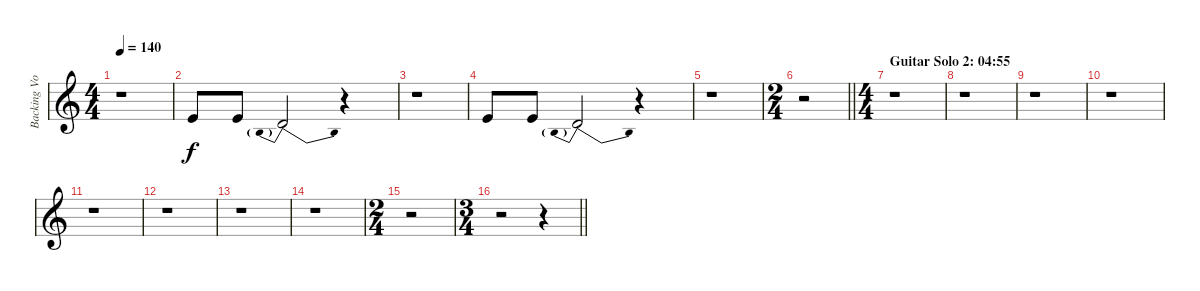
\track ("Backing Vocals" "Backing Vo") {instrument lead2sawtooth}
\staff {score}
\tuning (E4 B3 G3 D3 A2 E2) {hide}
\ts (4 4)
\tempo 140
\clef g2
\ks c
r.1{dy f} |
5.2.8 5.2.8 0.2{be (prebendrelease 0 6 60 0)}.2 r.4 |
r.1 |
5.2.8 5.2.8 0.2{be (prebendrelease 0 6 60 0)}.2 r.4 |
r.1 |
\ts (2 4)
\barLineRight lightlight
r.2 |
\ts (4 4)
\section ("" "Guitar Solo 2: 04:55")
r.1 |
r.1 |
r.1 |
r.1 |
r.1 |
r.1 |
r.1 |
r.1 |
\ts (2 4)
r.2 |
\ts (3 4)
\barLineRight lightlight
r.2 r.4
